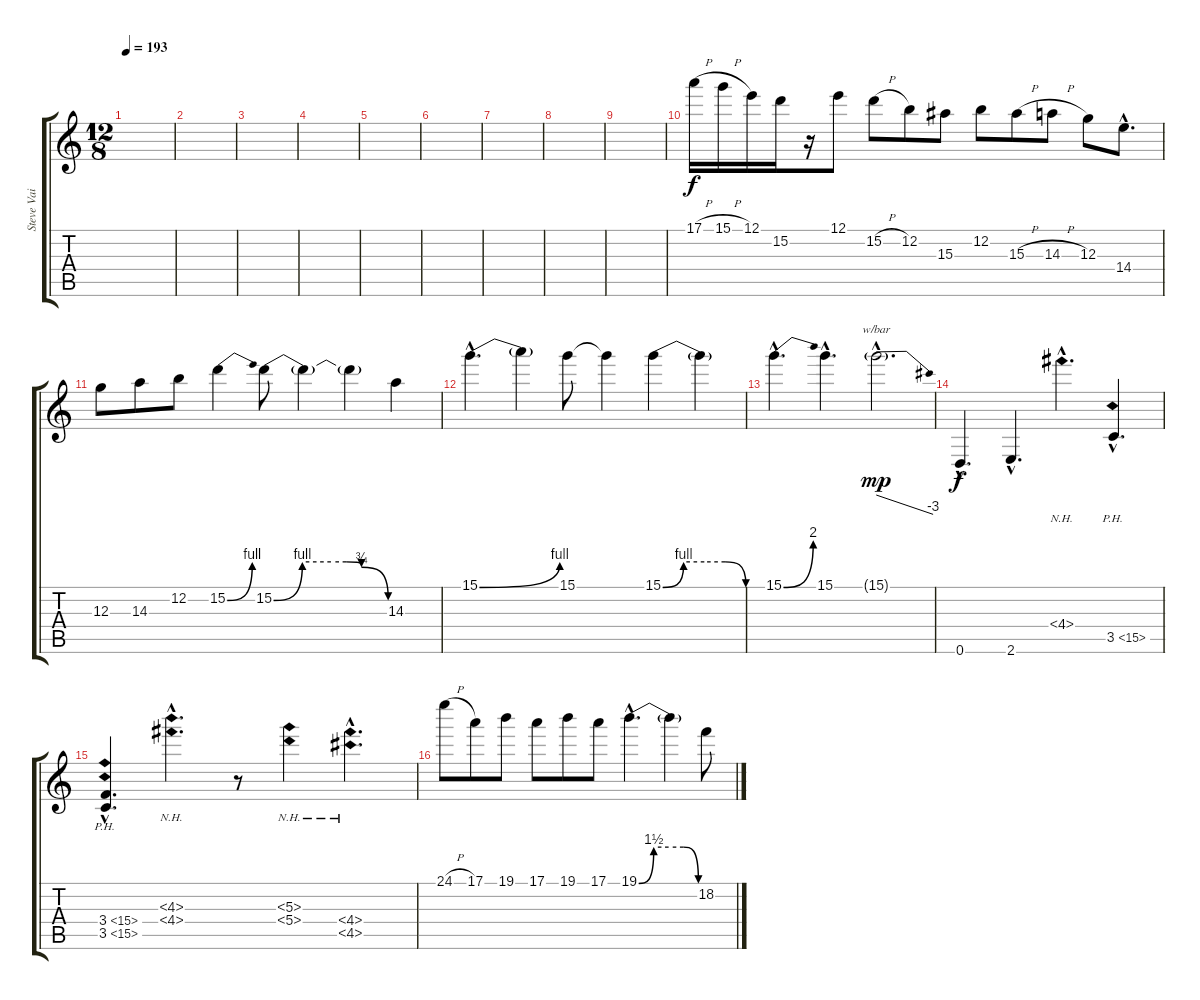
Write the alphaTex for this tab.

\track ("Steve Vai (drop D)" "Steve Vai ") {instrument distortionguitar}
\staff {score tabs}
\tuning (E4 B3 G3 D3 A2 D2) {hide}
\ts (12 8)
\tempo 193
\clef g2
\ks c
|
|
|
|
|
|
|
|
|
17.1{h}.16 15.1{h}.16 12.1.16 15.2.16 r.16 12.1.8 15.2{h}.8 12.2.8 15.3.8 12.2.8 15.3{h}.8 14.3{h}.8 12.3.8 14.4{hac}.8{d} |
12.3.8 14.3.8 12.2.8 15.2{be (bend 0 0 60 4)}.4 15.2{be (custom 0 0 15 4 30 4 38 4 46 3 60 0)}.8 15.2{t}.4 15.2{t}.4 14.3.4 |
15.1{be (bend 0 0 60 4) hac}.4{d} 15.1{t}.4 15.1.8 15.1{t}.4 15.1{be (custom 0 0 15 4 30 4 45 4 60 0)}.4 15.1{t}.4 |
15.1{be (bend 0 0 60 8) hac}.4{d} 15.1{hac}.4{d} 15.1{g hac}.2{d tbe (dive default 0 0 60 -12) dy mp} |
0.6{hac}.4{d dy f} 2.6{hac}.4{d} 4.4{nh hac}.4{d} 3.5{ph 12 hac}.4{d} |
(3.4{ph 12 hac} 3.5{ph 12 hac}).4{d} (4.3{nh hac} 4.4{nh hac}).4{d} r.8 (5.3{nh} 5.4{nh}).4 (4.4{nh hac} 4.5{nh hac}).4{d} |
24.1{h}.8 17.1.8 19.1.8 17.1.8 19.1.8 17.1.8 19.1{be (custom 0 0 15 6 30 6 45 6 60 0) hac}.4{d} 19.1{t}.4 18.2.8
